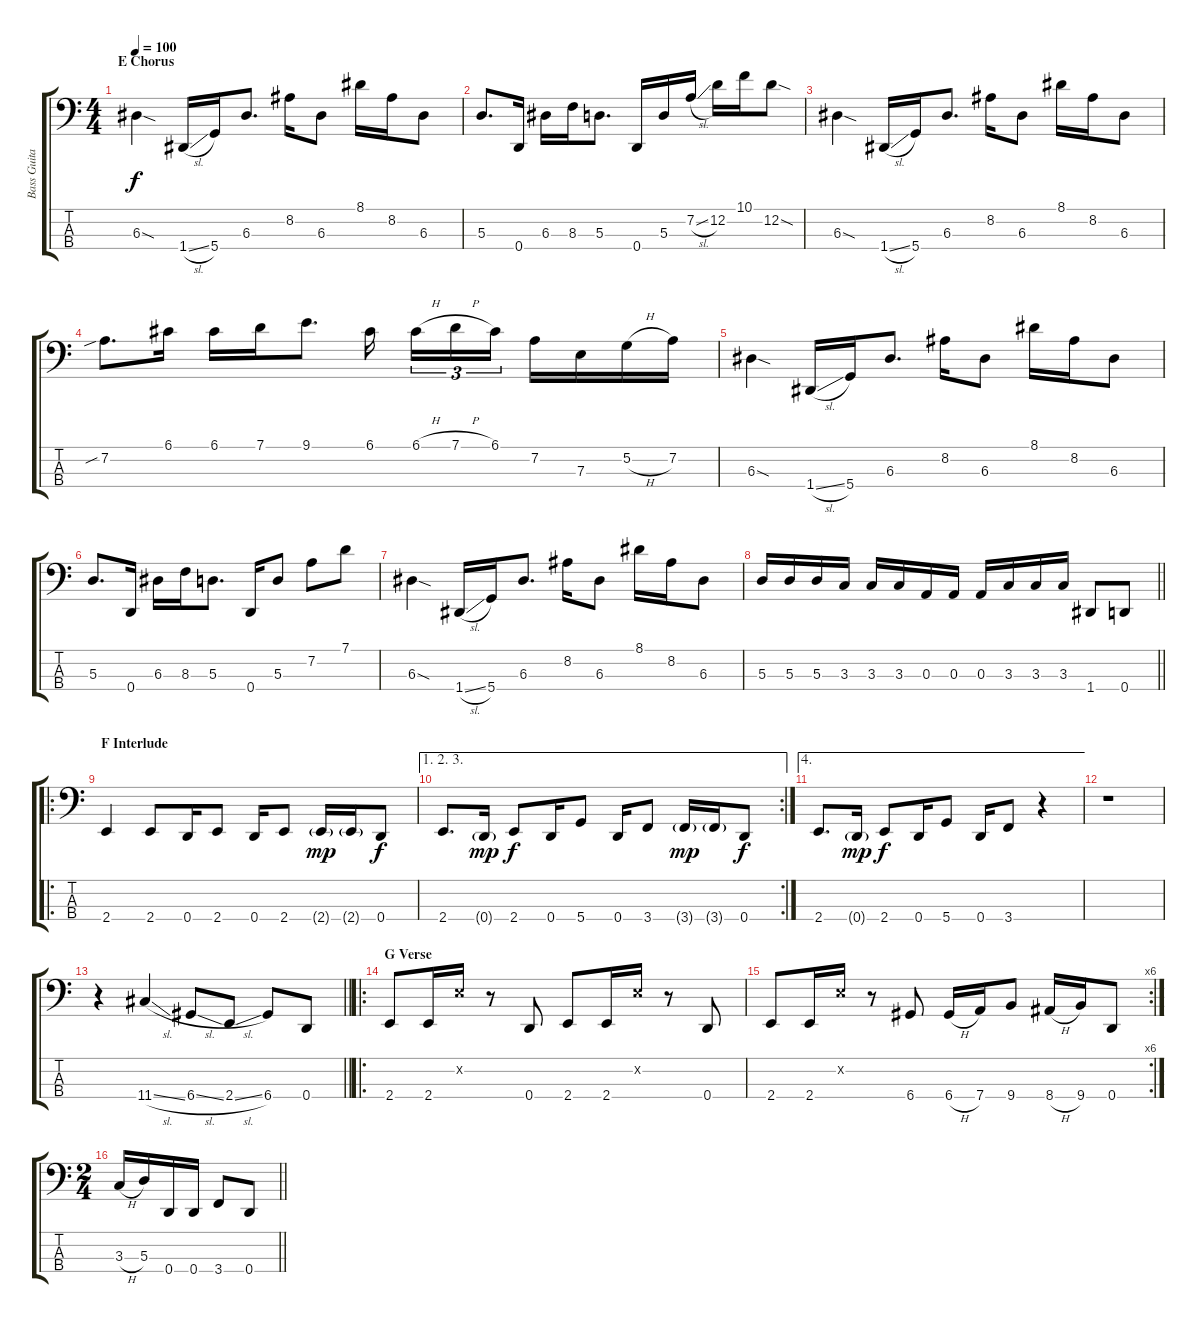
\track ("Bass Guitar" "Bass Guita") {instrument electricbassfinger}
\staff {score tabs}
\tuning (G2 D2 A1 D1) {hide}
\ts (4 4)
\section ("" "E Chorus")
\tempo 100
\clef f4
\ks c
6.3{sod}.4{dy f} 1.4{sl}.16 5.4.16 6.3.8{d} 8.2.16 6.3.8 8.1.16 8.2.16 6.3.8 |
5.3.8{d} 0.4.16 6.3.16 8.3.16 5.3.8{d} 0.4.16 5.3.16 7.2{sl}.16 12.2.16 10.1.16 12.2{sod}.8 |
6.3{sod}.4 1.4{sl}.16 5.4.16 6.3.8{d} 8.2.16 6.3.8 8.1.16 8.2.16 6.3.8 |
7.2{sib}.8{d} 6.1.16 6.1.16 7.1.16 9.1.8{d} 6.1.16{beam splitsecondary} 6.1{h}.16{tu (3 2)} 7.1{h}.16{tu (3 2)} 6.1.16{tu (3 2)} 7.2.16 7.3.16 5.2{h}.16 7.2.16 |
6.3{sod}.4 1.4{sl}.16 5.4.16 6.3.8{d} 8.2.16 6.3.8 8.1.16 8.2.16 6.3.8 |
5.3.8{d} 0.4.16 6.3.16 8.3.16 5.3.8{d} 0.4.16 5.3.8 7.2.8 7.1.8 |
6.3{sod}.4 1.4{sl}.16 5.4.16 6.3.8{d} 8.2.16 6.3.8 8.1.16 8.2.16 6.3.8 |
\barLineRight lightlight
5.3.16 5.3.16 5.3.16 3.3.16 3.3.16 3.3.16 0.3.16 0.3.16 0.3.16 3.3.16 3.3.16 3.3.16 1.4.8 0.4.8 |
\ro
\section ("" "F Interlude")
2.4.4 2.4.8 0.4.16 2.4.8 0.4.16 2.4.8 2.4{g}.16{dy mp} 2.4{g}.16 0.4.8{dy f} |
\ae (1 2 3)
\rc 2
2.4.8{d} 0.4{g}.16{dy mp} 2.4.8{dy f} 0.4.16 5.4.8 0.4.16 3.4.8 3.4{g}.16{dy mp} 3.4{g}.16 0.4.8{dy f} |
\ae 4
2.4.8{d} 0.4{g}.16{dy mp} 2.4.8{dy f} 0.4.16 5.4.8 0.4.16 3.4.8 r.4 |
r.1 |
\barLineRight lightlight
r.4 11.4{sl}.4 6.4{sl}.8 2.4{sl}.8 6.4.8 0.4.8 |
\ro
\section ("" "G Verse")
2.4.8 2.4.16 2.2{x}.16 r.8 0.4.8 2.4.8 2.4.16 2.2{x}.16 r.8 0.4.8 |
\rc 6
2.4.8 2.4.16 2.2{x}.16 r.8 6.4.8 6.4{h}.16 7.4.16 9.4.8 8.4{h}.16 9.4.16 0.4.8 |
\ts (2 4)
\barLineRight lightlight
3.3{h}.16 5.3.16 0.4.16 0.4.16 3.4.8 0.4.8
